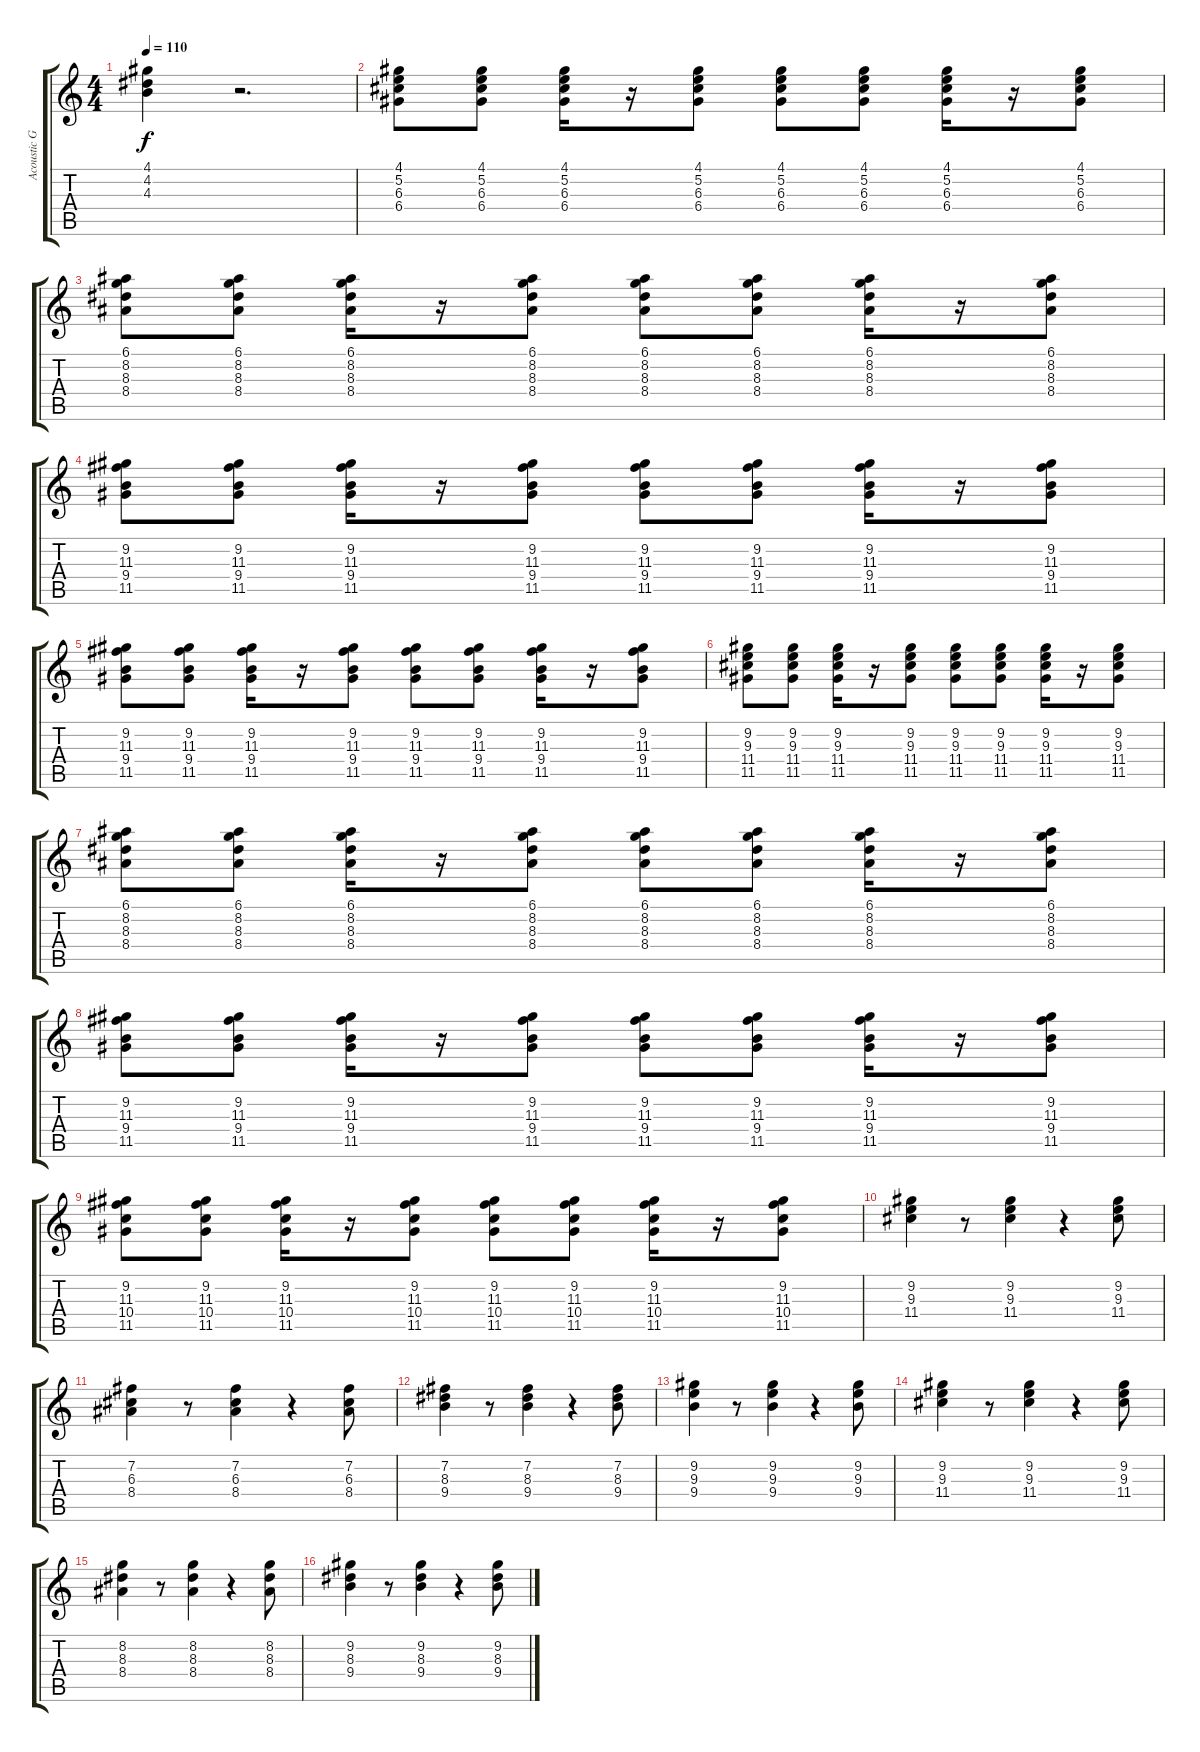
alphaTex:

\track ("Acoustic Guitar (steel)" "Acoustic G") {instrument acousticguitarsteel}
\staff {score tabs}
\tuning (E4 B3 G3 D3 A2 E2) {hide}
\ts (4 4)
\tempo 110
\clef g2
\ks c
(4.1 4.2 4.3).4{dy f} r.2{d} |
(4.1 5.2 6.3 6.4).8 (4.1 5.2 6.3 6.4).8 (4.1 5.2 6.3 6.4).16 r.16 (4.1 5.2 6.3 6.4).8 (4.1 5.2 6.3 6.4).8 (4.1 5.2 6.3 6.4).8 (4.1 5.2 6.3 6.4).16 r.16 (4.1 5.2 6.3 6.4).8 |
(6.1 8.2 8.3 8.4).8 (6.1 8.2 8.3 8.4).8 (6.1 8.2 8.3 8.4).16 r.16 (6.1 8.2 8.3 8.4).8 (6.1 8.2 8.3 8.4).8 (6.1 8.2 8.3 8.4).8 (6.1 8.2 8.3 8.4).16 r.16 (6.1 8.2 8.3 8.4).8 |
(9.2 11.3 9.4 11.5).8 (9.2 11.3 9.4 11.5).8 (9.2 11.3 9.4 11.5).16 r.16 (9.2 11.3 9.4 11.5).8 (9.2 11.3 9.4 11.5).8 (9.2 11.3 9.4 11.5).8 (9.2 11.3 9.4 11.5).16 r.16 (9.2 11.3 9.4 11.5).8 |
(9.2 11.3 9.4 11.5).8 (9.2 11.3 9.4 11.5).8 (9.2 11.3 9.4 11.5).16 r.16 (9.2 11.3 9.4 11.5).8 (9.2 11.3 9.4 11.5).8 (9.2 11.3 9.4 11.5).8 (9.2 11.3 9.4 11.5).16 r.16 (9.2 11.3 9.4 11.5).8 |
(9.2 9.3 11.4 11.5).8 (9.2 9.3 11.4 11.5).8 (9.2 9.3 11.4 11.5).16 r.16 (9.2 9.3 11.4 11.5).8 (9.2 9.3 11.4 11.5).8 (9.2 9.3 11.4 11.5).8 (9.2 9.3 11.4 11.5).16 r.16 (9.2 9.3 11.4 11.5).8 |
(6.1 8.2 8.3 8.4).8 (6.1 8.2 8.3 8.4).8 (6.1 8.2 8.3 8.4).16 r.16 (6.1 8.2 8.3 8.4).8 (6.1 8.2 8.3 8.4).8 (6.1 8.2 8.3 8.4).8 (6.1 8.2 8.3 8.4).16 r.16 (6.1 8.2 8.3 8.4).8 |
(9.2 11.3 9.4 11.5).8 (9.2 11.3 9.4 11.5).8 (9.2 11.3 9.4 11.5).16 r.16 (9.2 11.3 9.4 11.5).8 (9.2 11.3 9.4 11.5).8 (9.2 11.3 9.4 11.5).8 (9.2 11.3 9.4 11.5).16 r.16 (9.2 11.3 9.4 11.5).8 |
(9.2 11.3 10.4 11.5).8 (9.2 11.3 10.4 11.5).8 (9.2 11.3 10.4 11.5).16 r.16 (9.2 11.3 10.4 11.5).8 (9.2 11.3 10.4 11.5).8 (9.2 11.3 10.4 11.5).8 (9.2 11.3 10.4 11.5).16 r.16 (9.2 11.3 10.4 11.5).8 |
(9.2 9.3 11.4).4 r.8 (9.2 9.3 11.4).4 r.4 (9.2 9.3 11.4).8 |
(7.2 6.3 8.4).4 r.8 (7.2 6.3 8.4).4 r.4 (7.2 6.3 8.4).8 |
(7.2 8.3 9.4).4 r.8 (7.2 8.3 9.4).4 r.4 (7.2 8.3 9.4).8 |
(9.2 9.3 9.4).4 r.8 (9.2 9.3 9.4).4 r.4 (9.2 9.3 9.4).8 |
(9.2 9.3 11.4).4 r.8 (9.2 9.3 11.4).4 r.4 (9.2 9.3 11.4).8 |
(8.2 8.3 8.4).4 r.8 (8.2 8.3 8.4).4 r.4 (8.2 8.3 8.4).8 |
(9.2 8.3 9.4).4 r.8 (9.2 8.3 9.4).4 r.4 (9.2 8.3 9.4).8
